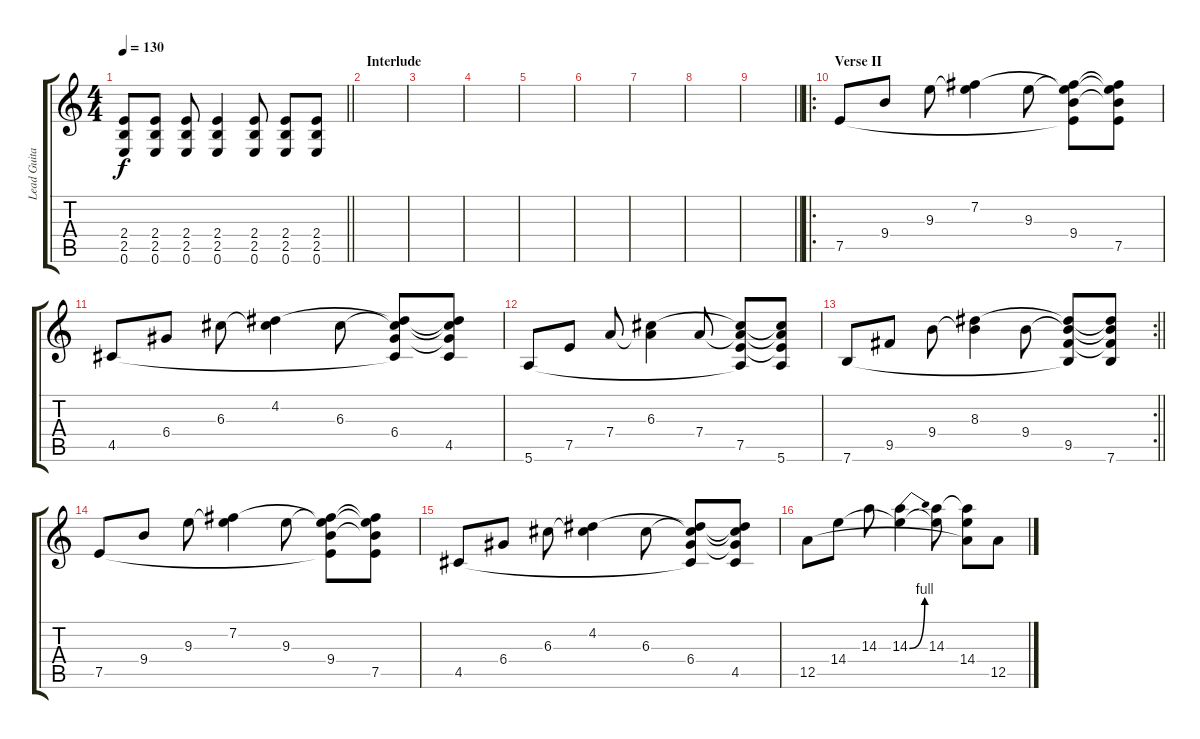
\track ("Lead Guitar" "Lead Guita") {instrument acousticguitarsteel}
\staff {score tabs}
\tuning (E4 B3 G3 D3 A2 E2) {hide}
\ts (4 4)
\tempo 130
\clef g2
\barLineRight lightlight
\ks c
(2.4{t} 2.5{t} 0.6{t}).8{dy f} (2.4 2.5 0.6).8 (2.4 2.5 0.6).8 (2.4 2.5 0.6).4 (2.4 2.5 0.6).8 (2.4 2.5 0.6).8 (2.4 2.5 0.6).8 |
\section ("" "Interlude")
|
|
|
|
|
|
|
\barLineRight lightlight
|
\ro
\section ("" "Verse II")
7.5.8{instrument acousticguitarsteel} 9.4.8 9.3.8 (7.2 9.3{t}).4 9.3.8 (7.2{t} 9.3{t} 9.4 7.5{t}).8 (7.2{t} 9.3{t} 9.4{t} 7.5).8 |
4.5.8 6.4.8 6.3.8 (4.2 6.3{t}).4 6.3.8 (4.2{t} 6.3{t} 6.4 4.5{t}).8 (4.2{t} 6.3{t} 6.4{t} 4.5).8 |
5.6.8 7.5.8 7.4.8 (6.3 7.4{t}).4 7.4.8 (6.3{t} 7.4{t} 7.5 5.6{t}).8 (6.3{t} 7.4{t} 7.5{t} 5.6).8 |
\rc 2
\barLineRight lightlight
7.6.8 9.5.8 9.4.8 (8.3 9.4{t}).4 9.4.8 (8.3{t} 9.4{t} 9.5 7.6{t}).8 (8.3{t} 9.4{t} 9.5{t} 7.6).8 |
7.5.8 9.4.8 9.3.8 (7.2 9.3{t}).4 9.3.8 (7.2{t} 9.3{t} 9.4 7.5{t}).8 (7.2{t} 9.3{t} 9.4{t} 7.5).8 |
4.5.8 6.4.8 6.3.8 (4.2 6.3{t}).4 6.3.8 (4.2{t} 6.3{t} 6.4 4.5{t}).8 (4.2{t} 6.3{t} 6.4{t} 4.5).8 |
12.5.8 14.4.8 14.3.8 (14.3{be (bend 0 0 60 4)} 14.4{t}).4 (14.3 14.4{t}).8 (14.3{t} 14.4 12.5{t}).8 12.5.8
